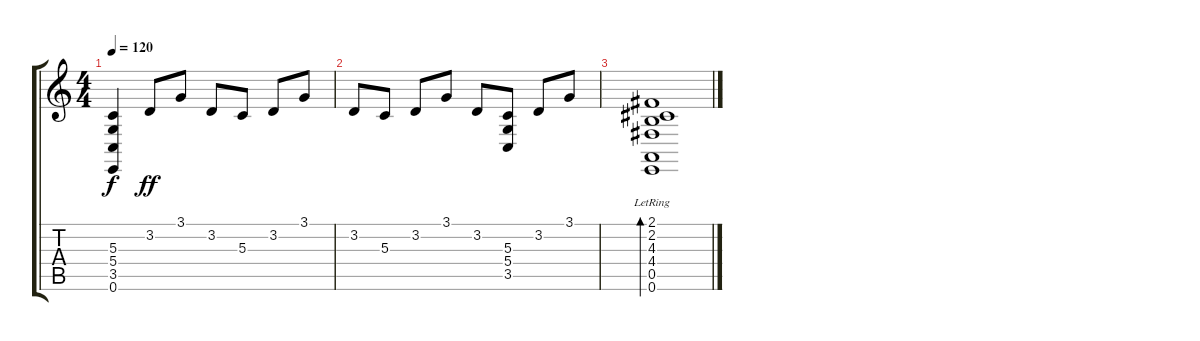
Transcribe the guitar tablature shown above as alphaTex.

\track "" {instrument synthstrings1}
\staff {score tabs}
\tuning (E4 B3 G3 D3 A2 E2) {hide}
\ts (4 4)
\tempo 120
\clef g2
\ks c
(5.3{t} 5.4{t} 3.5{t} 0.6{t}).4{dy f} 3.2.8{dy ff} 3.1.8 3.2.8 5.3.8 3.2.8 3.1.8 |
3.2.8 5.3.8 3.2.8 3.1.8 3.2.8 (5.3 5.4 3.5).8 3.2.8 3.1.8 |
(2.1 2.2 4.3 4.4 0.5 0.6{lr}).1{bd 480}
